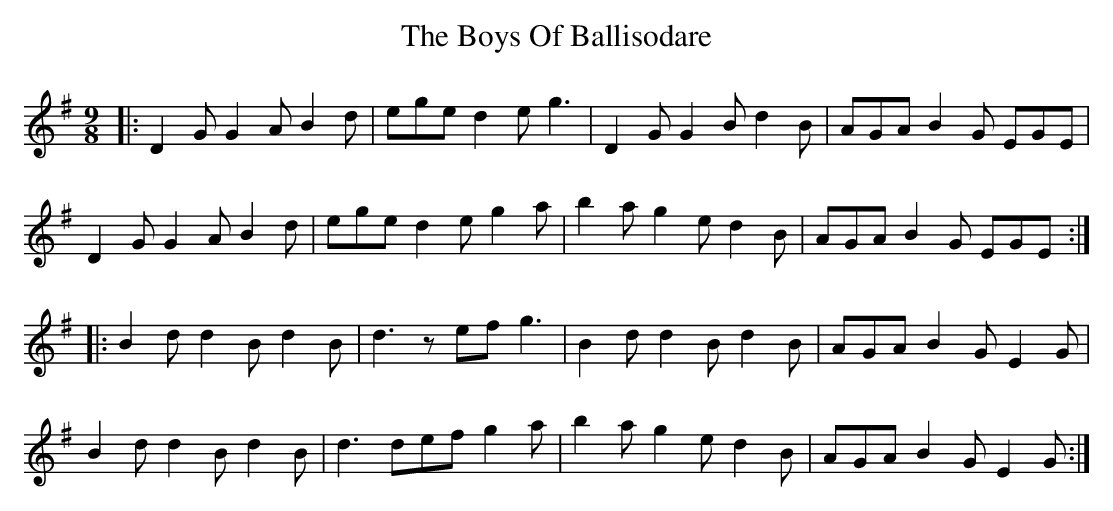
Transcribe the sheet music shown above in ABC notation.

X:1
T: The Boys Of Ballisodare
M: 9/8
L: 1/8
K: Gmaj
|:D2G G2A B2d|ege d2e g3|D2G G2B d2B|AGA B2G EGE|
D2G G2A B2d|ege d2e g2a|b2a g2e d2B|AGA B2G EGE:|
|:B2d d2B d2B|d3 z ef g3|B2d d2B d2B|AGA B2G E2G|
B2d d2B d2B|d3 def g2a|b2a g2e d2B|AGA B2G E2G:|
